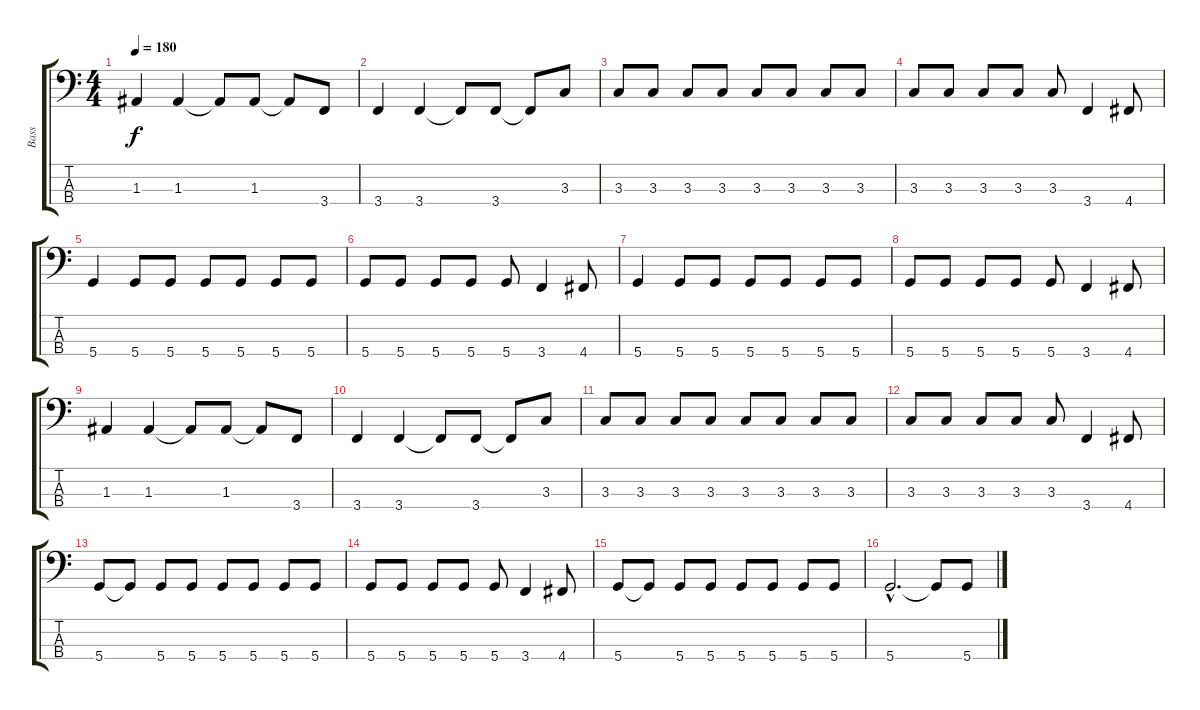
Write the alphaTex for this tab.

\track ("Bass" "Bass") {instrument electricbassfinger}
\staff {score tabs}
\tuning (G2 D2 A1 D1) {hide}
\ts (4 4)
\tempo 180
\clef f4
\ks c
1.3.4{dy f} 1.3.4 1.3{t}.8 1.3.8 1.3{t}.8 3.4.8 |
3.4.4 3.4.4 3.4{t}.8 3.4.8 3.4{t}.8 3.3.8 |
3.3.8 3.3.8 3.3.8 3.3.8 3.3.8 3.3.8 3.3.8 3.3.8 |
3.3.8 3.3.8 3.3.8 3.3.8 3.3.8 3.4.4 4.4.8 |
5.4.4 5.4.8 5.4.8 5.4.8 5.4.8 5.4.8 5.4.8 |
5.4.8 5.4.8 5.4.8 5.4.8 5.4.8 3.4.4 4.4.8 |
5.4.4 5.4.8 5.4.8 5.4.8 5.4.8 5.4.8 5.4.8 |
5.4.8 5.4.8 5.4.8 5.4.8 5.4.8 3.4.4 4.4.8 |
1.3.4 1.3.4 1.3{t}.8 1.3.8 1.3{t}.8 3.4.8 |
3.4.4 3.4.4 3.4{t}.8 3.4.8 3.4{t}.8 3.3.8 |
3.3.8 3.3.8 3.3.8 3.3.8 3.3.8 3.3.8 3.3.8 3.3.8 |
3.3.8 3.3.8 3.3.8 3.3.8 3.3.8 3.4.4 4.4.8 |
5.4.8 5.4{t}.8 5.4.8 5.4.8 5.4.8 5.4.8 5.4.8 5.4.8 |
5.4.8 5.4.8 5.4.8 5.4.8 5.4.8 3.4.4 4.4.8 |
5.4.8 5.4{t}.8 5.4.8 5.4.8 5.4.8 5.4.8 5.4.8 5.4.8 |
5.4{hac}.2{d} 5.4{t}.8 5.4.8
